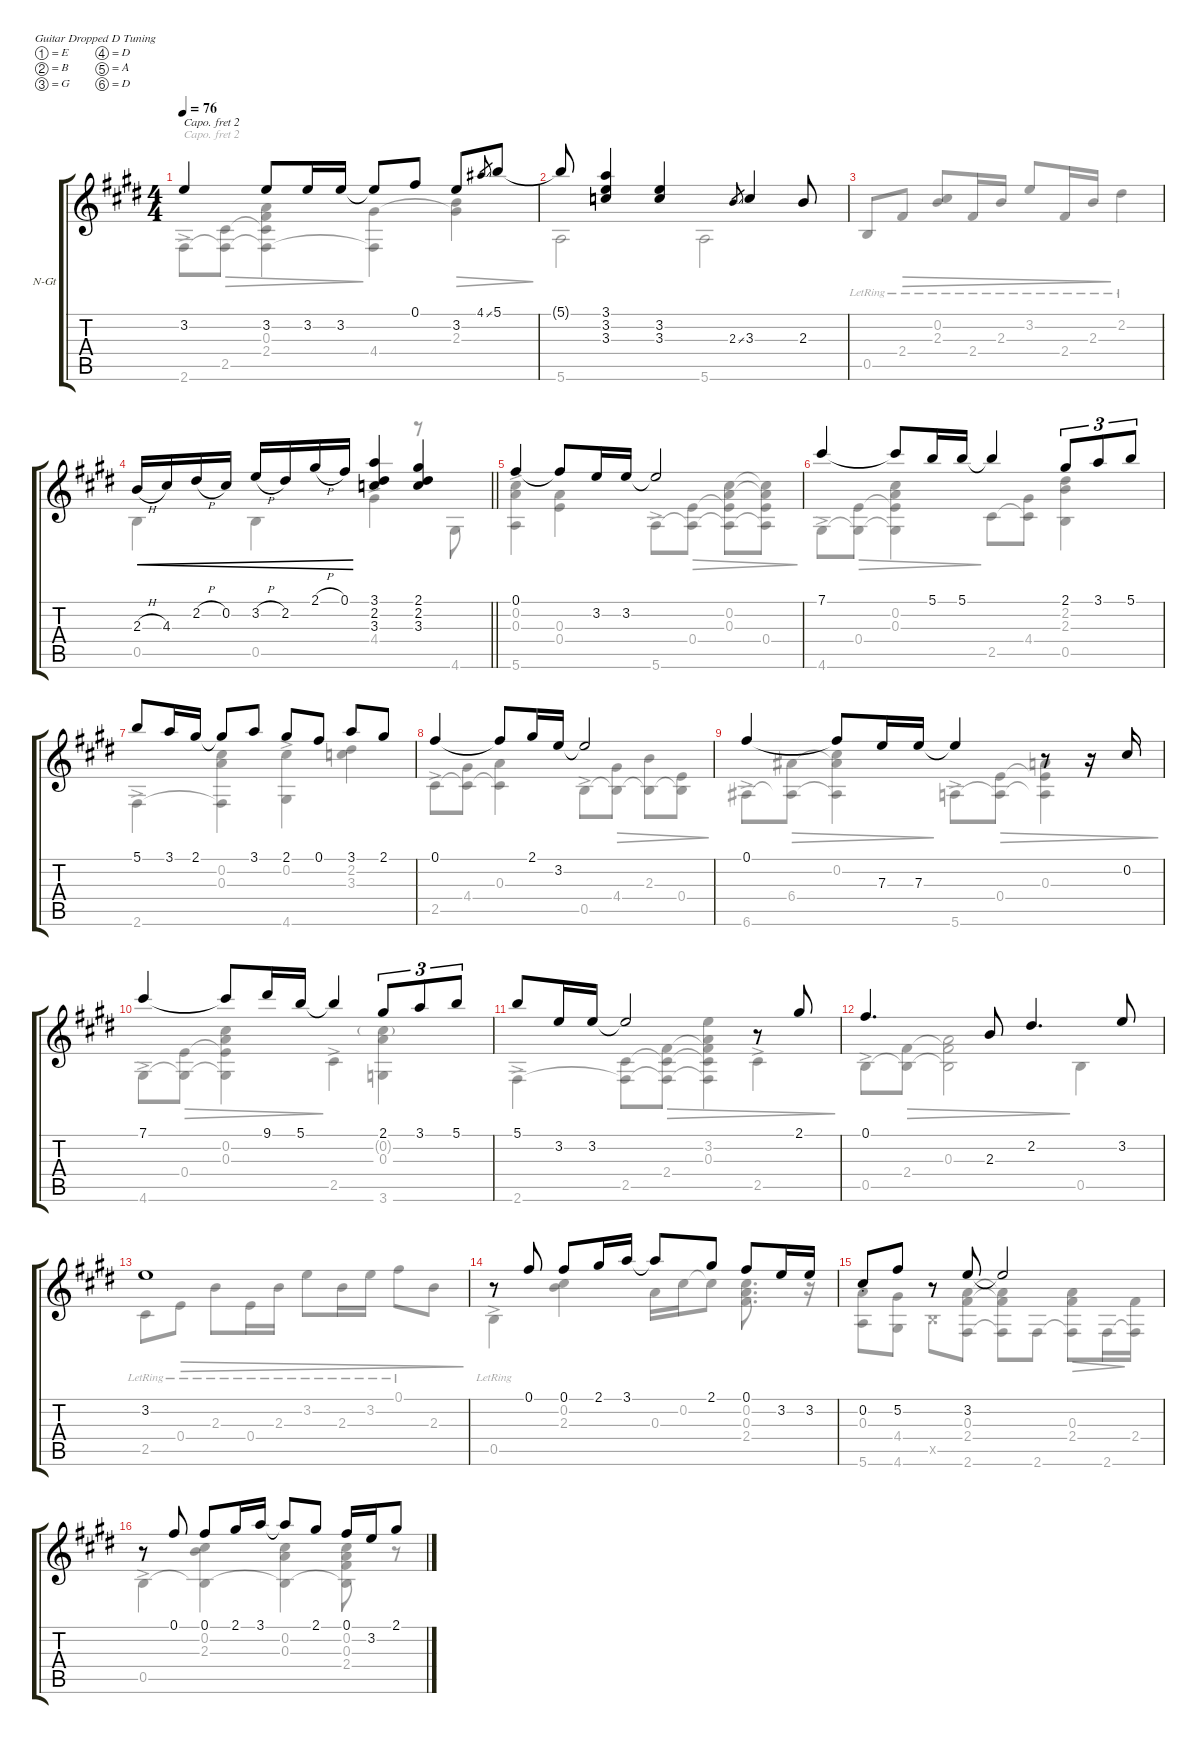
\defaultSystemsLayout 4
\hideDynamics
\bracketExtendMode groupsimilarinstruments
\firstSystemTrackNameOrientation horizontal
\otherSystemsTrackNameOrientation horizontal
\track ("Nylon Guitar" "N-Gt") {instrument acousticguitarnylon}
\staff {score tabs}
\capo 2
\tuning (E4 B3 G3 D3 A2 D2)
\voice
\ts (4 4)
\tempo 76
\clef g2
\ks e
3.2{t acc forcenatural}.4{dy mp beam Up} 3.2{acc forcenatural}.8{beam Up} 3.2{acc forcenatural}.16{beam Up} 3.2{acc forcenatural}.16{beam Up} 3.2{t acc forcenatural}.8{beam Up} 0.1{acc forcenatural}.8{beam Up} 3.2{acc forcenatural}.8{beam Up} 4.1{ss acc #}.8{gr beam Up} 5.1{acc forcenatural}.8{beam Up} |
5.1{t acc forcenatural}.8{beam Up} (3.1{acc forcenatural} 3.2{acc forcenatural} 3.3{acc b}).4{beam Up} (3.2{acc forcenatural} 3.3{acc b}).4{beam Up} 2.3{ss acc forcenatural}.8{gr beam Up} 3.3{acc b}.4{beam Up} 2.3{acc forcenatural}.8{beam Up} |
|
\barLineRight lightlight
2.3{h acc forcenatural}.16{cre dy mf beam Up} 4.3{acc forcenatural}.16{cre beam Up} 2.2{h acc #}.16{cre beam Up} 0.2{acc forcenatural}.16{cre beam Up} 3.2{h acc forcenatural}.16{cre beam Up} 2.2{acc #}.16{cre beam Up} 2.1{h acc #}.16{cre beam Up} 0.1{acc forcenatural}.16{cre beam Up} (3.1{acc forcenatural} 2.2{acc #} 3.3{acc b}).4{beam Up} (2.1{acc #} 2.2{acc #} 3.3{acc b}).4{beam Up} |
0.1{acc forcenatural}.4{beam Up} 0.1{t acc forcenatural}.8{beam Up} 3.2{acc forcenatural}.16{beam Up} 3.2{acc forcenatural}.16{beam Up} 3.2{t acc forcenatural}.2{beam Up} |
7.1{acc forcenatural}.4{beam Up} 7.1{t acc forcenatural}.8{beam Up} 5.1{acc forcenatural}.16{beam Up} 5.1{acc forcenatural}.16{beam Up} 5.1{t acc forcenatural}.4{beam Up} 2.1{acc #}.8{tu (3 2) beam Up} 3.1{acc forcenatural}.8{tu (3 2) beam Up} 5.1{acc forcenatural}.8{tu (3 2) beam Up} |
5.1{acc forcenatural}.8{beam Up} 3.1{acc forcenatural}.16{beam Up} 2.1{acc #}.16{beam Up} 2.1{t acc #}.8{beam Up} 3.1{acc forcenatural}.8{beam Up} 2.1{acc #}.8{beam Up} 0.1{acc forcenatural}.8{beam Up} 3.1{acc forcenatural}.8{beam Up} 2.1{acc #}.8{beam Up} |
0.1{acc forcenatural}.4{beam Up} 0.1{t acc forcenatural}.8{beam Up} 2.1{acc #}.16{beam Up} 3.2{acc forcenatural}.16{beam Up} 3.2{t acc forcenatural}.2{beam Up} |
0.1{acc forcenatural}.4{beam Up} 0.1{t acc forcenatural}.8{beam Up} 7.3{acc forcenatural}.16{beam Up} 7.3{acc forcenatural}.16{beam Up} 7.3{t acc forcenatural}.4{beam Up} r.8{beam Up} r.16{beam Up} 0.2{acc forcenatural}.16{beam Up} |
7.1{acc forcenatural}.4{beam Up} 7.1{t acc forcenatural}.8{beam Up} 9.1{acc #}.16{beam Up} 5.1{acc forcenatural}.16{beam Up} 5.1{t acc forcenatural}.4{beam Up} 2.1{acc #}.8{tu (3 2) beam Up} 3.1{acc forcenatural}.8{tu (3 2) beam Up} 5.1{acc forcenatural}.8{tu (3 2) beam Up} |
5.1{acc forcenatural}.8{beam Up} 3.2{acc forcenatural}.16{beam Up} 3.2{acc forcenatural}.16{beam Up} 3.2{t acc forcenatural}.2{beam Up} r.8{beam Up} 2.1{acc #}.8{beam Up} |
0.1{acc forcenatural}.4{d beam Up} 2.3{acc forcenatural}.8{beam Up} 2.2{acc #}.4{d beam Up} 3.2{acc forcenatural}.8{beam Up} |
3.2{acc forcenatural}.1{beam Up} |
r.8{beam Up} 0.1{acc forcenatural}.8{beam Up} 0.1{acc forcenatural}.8{beam Up} 2.1{acc #}.16{beam Up} 3.1{acc forcenatural}.16{beam Up} 3.1{t acc forcenatural}.8{beam Up} 2.1{acc #}.8{beam Up} 0.1{acc forcenatural}.8{beam Up} 3.2{acc forcenatural}.16{beam Up} 3.2{acc forcenatural}.16{beam Up} |
0.2{st acc forcenatural}.8{beam Up} 5.2{acc forcenatural}.8{beam Up} r.8{beam Up} 3.2{acc forcenatural}.8{beam Up} 3.2{t acc forcenatural}.2{beam Up} |
r.8{beam Up} 0.1{acc forcenatural}.8{beam Up} 0.1{acc forcenatural}.8{beam Up} 2.1{acc #}.16{beam Up} 3.1{acc forcenatural}.16{beam Up} 3.1{t acc forcenatural}.8{beam Up} 2.1{acc #}.8{beam Up} 0.1{acc forcenatural}.16{beam Up} 3.2{acc forcenatural}.16{beam Up} 2.1{acc #}.8{beam Up}
\voice
\clef g2
\ottava regular
\simile none
\ks e
2.6{ac acc forcenatural}.8{dy mp beam Down} (2.5{acc forcenatural} 2.6{t acc forcenatural}).8{dec beam Down} (2.4{acc forcenatural} 0.3{acc forcenatural} 2.6{t acc forcenatural} 2.5{t acc forcenatural}).4{dec beam Down} (4.4{acc #} 2.6{t acc forcenatural}).4{beam Down} (2.3{acc forcenatural} 4.4{t acc #}).4{dec dy p beam Down} |
5.6{acc forcenatural}.2{dy mp beam Down} 5.6{acc forcenatural}.2{beam Down} |
0.5{lr acc forcenatural}.8{beam Up} 2.4{lr acc forcenatural}.8{dec beam Up} (0.2{lr acc forcenatural} 2.3{lr acc forcenatural}).8{dec beam Up} 2.4{lr acc forcenatural}.16{dec beam Up} 2.3{lr acc forcenatural}.16{dec beam Up} 3.2{lr acc forcenatural}.8{dec beam Up} 2.4{lr acc forcenatural}.16{dec beam Up} 2.3{lr acc forcenatural}.16{dec beam Up} 2.2{lr acc #}.4{beam Down} |
\barLineRight lightlight
0.5{acc forcenatural}.4{beam Down} 0.5{acc forcenatural}.4{beam Down} 4.4{ac acc #}.4{beam Down} r.8{beam Down} 4.6{acc #}.8{beam Down} |
(5.6{ac acc forcenatural} 0.2{acc forcenatural} 0.3{acc forcenatural}).4{beam Down} (0.3{acc forcenatural} 0.4{acc forcenatural}).4{beam Down} 5.6{ac acc forcenatural}.8{beam Down} (0.4{acc forcenatural} 5.6{t acc forcenatural}).8{dec beam Down} (0.2{acc forcenatural} 0.3{acc forcenatural} 5.6{t acc forcenatural} 0.4{t acc forcenatural}).8{dec beam Down} (0.4{acc forcenatural} 5.6{t acc forcenatural} 0.3{t acc forcenatural} 0.2{t acc forcenatural}).8{dec beam Down} |
4.6{ac acc #}.8{beam Down} (0.4{acc forcenatural} 4.6{t acc #}).8{dec beam Down} (0.3{acc forcenatural} 0.2{acc forcenatural} 4.6{t acc #} 0.4{t acc forcenatural}).4{dec beam Down} 2.5{acc forcenatural}.8{beam Down} (4.4{acc #} 2.5{t acc forcenatural}).8{beam Down} (0.5{acc forcenatural} 2.3{acc forcenatural} 2.2{acc #}).4{beam Down} |
2.6{ac acc forcenatural}.4{beam Down} (0.2{acc forcenatural} 0.3{acc forcenatural} 2.6{t acc forcenatural}).4{beam Down} (4.6{ac acc #} 0.2{acc forcenatural}).4{beam Down} (2.2{acc #} 3.3{acc b}).4{beam Down} |
2.5{ac acc forcenatural}.8{beam Down} (4.4{acc #} 2.5{t acc forcenatural}).8{beam Down} (0.3{acc forcenatural} 2.5{t acc forcenatural}).4{beam Down} 0.5{ac acc forcenatural}.8{beam Down} (4.4{acc #} 0.5{t acc forcenatural}).8{dec beam Down} (2.3{acc forcenatural} 0.5{t acc forcenatural}).8{dec beam Down} (0.4{acc forcenatural} 0.5{t acc forcenatural}).8{dec beam Down} |
6.6{ac acc #}.8{beam Down} (6.4{acc #} 6.6{t acc #}).8{dec beam Down} (0.2{acc forcenatural} 6.6{t acc #} 6.4{t acc #}).4{dec beam Down} 5.6{ac acc forcenatural}.8{beam Down} (0.4{acc forcenatural} 5.6{t acc forcenatural}).8{dec beam Down} (0.3{acc forcenatural} 5.6{t acc forcenatural} 0.4{t acc forcenatural}).4{dec beam Down} |
4.6{ac acc #}.8{beam Down} (0.4{acc forcenatural} 4.6{t acc #}).8{dec beam Down} (0.3{acc forcenatural} 0.2{acc forcenatural} 4.6{t acc #} 0.4{t acc forcenatural}).4{dec beam Down} 2.5{ac acc forcenatural}.4{beam Down} (3.6{acc forcenatural} 0.3{acc forcenatural} 0.2{g acc forcenatural}).4{beam Down} |
2.6{ac acc forcenatural}.4{beam Down} (2.5{acc forcenatural} 2.6{t acc forcenatural}).8{beam Down} (2.4{acc forcenatural} 2.6{t acc forcenatural} 2.5{t acc forcenatural}).8{dec beam Down} (0.3{acc forcenatural} 3.2{acc forcenatural} 2.6{t acc forcenatural} 2.5{t acc forcenatural} 2.4{t acc forcenatural}).4{dec beam Down} 2.5{ac acc forcenatural}.4{dec beam Down} |
0.5{ac acc forcenatural}.8{beam Down} (2.4{acc forcenatural} 0.5{t acc forcenatural}).8{dec beam Down} (2.4{t acc forcenatural} 0.3{acc forcenatural} 0.5{t acc forcenatural}).2{dec beam Down} 0.5{acc forcenatural}.4{beam Down} |
2.5{lr acc forcenatural}.8{beam Down} 0.4{lr acc forcenatural}.8{dec beam Down} 2.3{lr acc forcenatural}.8{dec beam Down} 0.4{lr acc forcenatural}.16{dec beam Down} 2.3{lr acc forcenatural}.16{dec beam Down} 3.2{lr acc forcenatural}.8{dec beam Down} 2.3{lr acc forcenatural}.16{dec beam Down} 3.2{lr acc forcenatural}.16{dec beam Down} 0.1{lr acc forcenatural}.8{dec beam Down} 2.3{acc forcenatural}.8{dec beam Down} |
0.5{ac lr acc forcenatural}.4{beam Down} (0.2{acc forcenatural} 2.3{acc forcenatural}).4{beam Down} 0.3{acc forcenatural}.16{beam Down} 0.2{acc forcenatural}.16{beam Down} 0.2{t acc forcenatural}.8{beam Down} (0.2{acc forcenatural} 0.3{acc forcenatural} 2.4{acc forcenatural}).8{d beam Down} r.16{beam Down} |
(5.6{st acc forcenatural} 0.3{st acc forcenatural}).8{beam Down} (4.4{acc #} 4.6{acc #}).8{beam Down} 0.5{x acc forcenatural}.8{beam Down} (2.6{acc forcenatural} 2.4{acc forcenatural} 0.3{acc forcenatural}).8{beam Down} (2.6{t acc forcenatural} 2.4{t acc forcenatural} 0.3{t acc forcenatural}).8{beam Down} 2.6{acc forcenatural}.8{beam Down} (0.3{acc forcenatural} 2.4{acc forcenatural} 2.6{t acc forcenatural}).8{dec beam Down} 2.6{acc forcenatural}.16{dec beam Down} (2.4{acc forcenatural} 2.6{t acc forcenatural}).16{beam Down} |
0.5{ac acc forcenatural}.4{beam Down} (0.2{acc forcenatural} 2.3{acc forcenatural} 0.5{t acc forcenatural}).4{beam Down} (0.3{acc forcenatural} 0.2{acc forcenatural} 0.5{t acc forcenatural}).4{beam Down} (0.2{acc forcenatural} 0.3{acc forcenatural} 2.4{acc forcenatural} 0.5{t acc forcenatural}).8{beam Down} r.8{beam Down}
